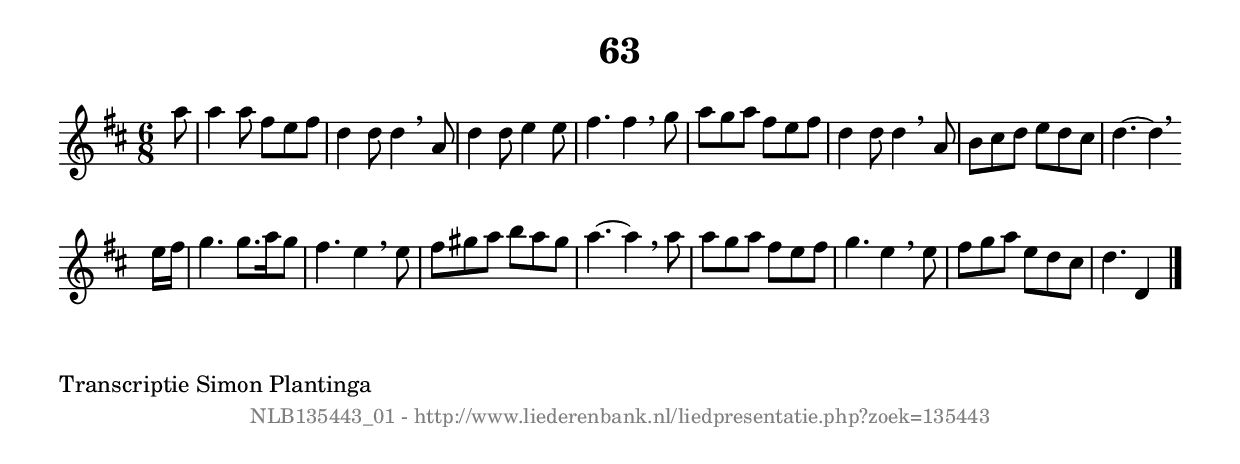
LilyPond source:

%
% produced by wce2krn 1.64 (7 June 2014)
%
\version"2.16"
#(append! paper-alist '(("long" . (cons (* 210 mm) (* 2000 mm)))))
#(set-default-paper-size "long")
sb = {\breathe}
mBreak = {\breathe }
bBreak = {\breathe }
x = {\once\override NoteHead #'style = #'cross }
gl=\glissando
itime={\override Staff.TimeSignature #'stencil = ##f }
ficta = {\once\set suggestAccidentals = ##t}
fine = {\once\override Score.RehearsalMark #'self-alignment-X = #1 \mark \markup {\italic{Fine}}}
dc = {\once\override Score.RehearsalMark #'self-alignment-X = #1 \mark \markup {\italic{D.C.}}}
dcf = {\once\override Score.RehearsalMark #'self-alignment-X = #1 \mark \markup {\italic{D.C. al Fine}}}
dcc = {\once\override Score.RehearsalMark #'self-alignment-X = #1 \mark \markup {\italic{D.C. al Coda}}}
ds = {\once\override Score.RehearsalMark #'self-alignment-X = #1 \mark \markup {\italic{D.S.}}}
dsf = {\once\override Score.RehearsalMark #'self-alignment-X = #1 \mark \markup {\italic{D.S. al Fine}}}
dsc = {\once\override Score.RehearsalMark #'self-alignment-X = #1 \mark \markup {\italic{D.S. al Coda}}}
pv = {\set Score.repeatCommands = #'((volta "1"))}
sv = {\set Score.repeatCommands = #'((volta "2"))}
tv = {\set Score.repeatCommands = #'((volta "3"))}
qv = {\set Score.repeatCommands = #'((volta "4"))}
xv = {\set Score.repeatCommands = #'((volta #f))}
\header{ tagline = ""
title = "63"
}
\score {{
\key d \major
\relative g'
{
\set melismaBusyProperties = #'()
\partial 32*4
\time 6/8
\tempo 4=120
\override Score.MetronomeMark #'transparent = ##t
\override Score.RehearsalMark #'break-visibility = #(vector #t #t #f)
a'8 | a4 a8 fis8 e8 fis8 | d4 d8 d4 \sb a8 | d4 d8 e4 e8 | fis4. fis4 \mBreak
g8 | a8 g8 a8 fis8 e8 fis8 | d4 d8 d4 \sb a8 | b8 cis8 d8 e8 d8 cis8 | d4.~ d4 \bar ":|:" \bBreak
e16 fis16 | g4. g8. a16 g8 | fis4. e4 \sb e8 | fis8 gis8 a8 b8 a8 gis8 | a4.~ a4 \mBreak
a8 | a8 g8 a8 fis8 e8 fis8 | g4. e4 \sb e8 | fis8 g8 a8 e8 d8 cis8 | d4. d,4 \bar "|."
 }}
 \midi { }
 \layout {
            indent = 0.0\cm
}
}
\markup { \wordwrap-string #" 
Transcriptie Simon Plantinga
"}
\markup { \vspace #0 } \markup { \with-color #grey \fill-line { \center-column { \smaller "NLB135443_01 - http://www.liederenbank.nl/liedpresentatie.php?zoek=135443" } } }
